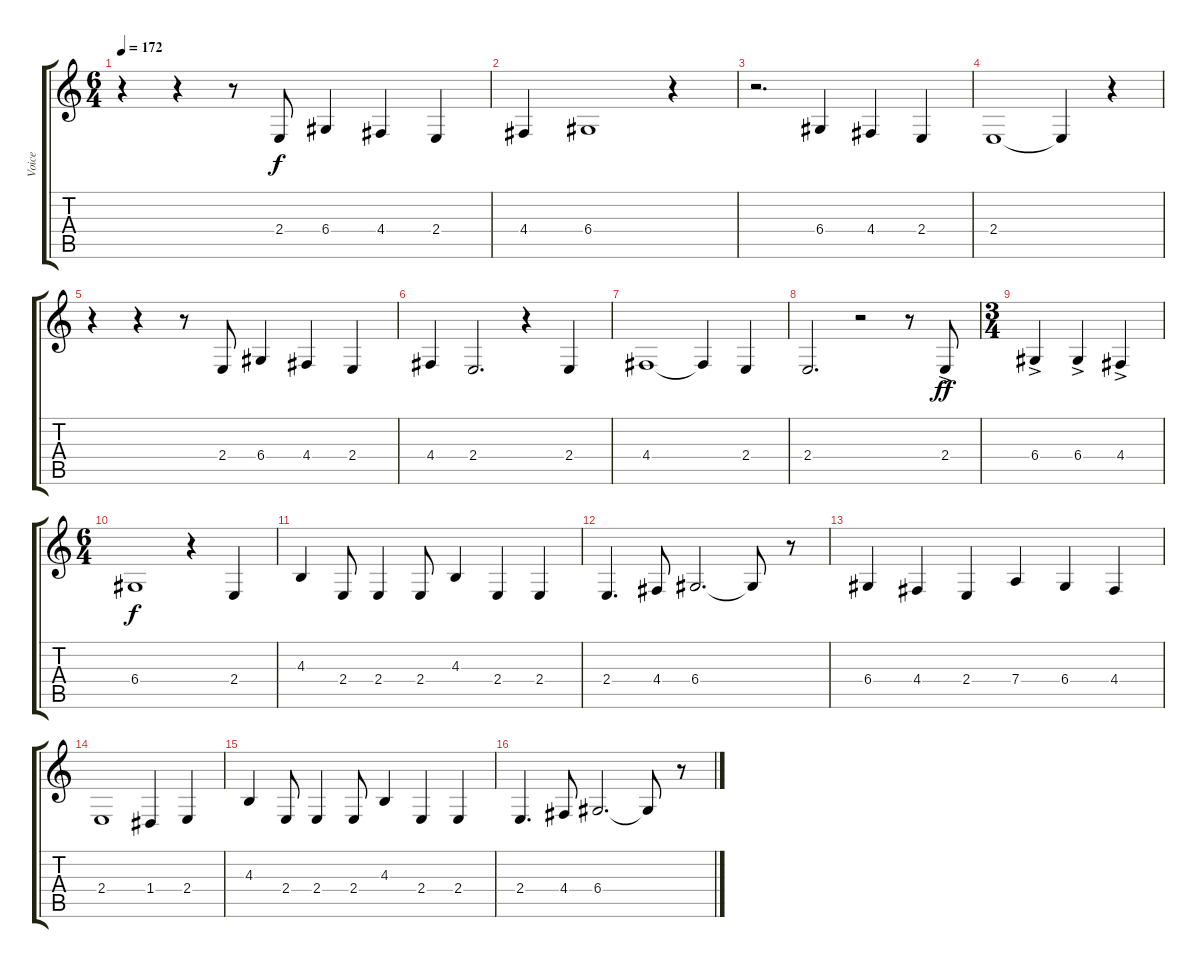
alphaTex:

\track ("Voice" "Voice") {instrument cello}
\staff {score tabs}
\tuning (E4 B3 G3 D3 A2 E2) {hide}
\ts (6 4)
\tempo 172
\clef g2
\ks c
r.4{dy f} r.4 r.8 2.4.8 6.4.4 4.4.4 2.4.4 |
4.4.4 6.4.1 r.4 |
r.2{d} 6.4.4 4.4.4 2.4.4 |
2.4.1 2.4{t}.4 r.4 |
r.4 r.4 r.8 2.4.8 6.4.4 4.4.4 2.4.4 |
4.4.4 2.4.2{d} r.4 2.4.4 |
4.4.1 4.4{t}.4 2.4.4 |
2.4.2{d} r.2 r.8 2.4{ac}.8{dy ff} |
\ts (3 4)
6.4{ac}.4 6.4{ac}.4 4.4{ac}.4 |
\ts (6 4)
6.4.1{dy f} r.4 2.4.4 |
4.3.4 2.4.8 2.4.4 2.4.8 4.3.4 2.4.4 2.4.4 |
2.4.4{d} 4.4.8 6.4.2{d} 6.4{t}.8 r.8 |
6.4.4 4.4.4 2.4.4 7.4.4 6.4.4 4.4.4 |
2.4.1 1.4.4 2.4.4 |
4.3.4 2.4.8 2.4.4 2.4.8 4.3.4 2.4.4 2.4.4 |
2.4.4{d} 4.4.8 6.4.2{d} 6.4{t}.8 r.8
